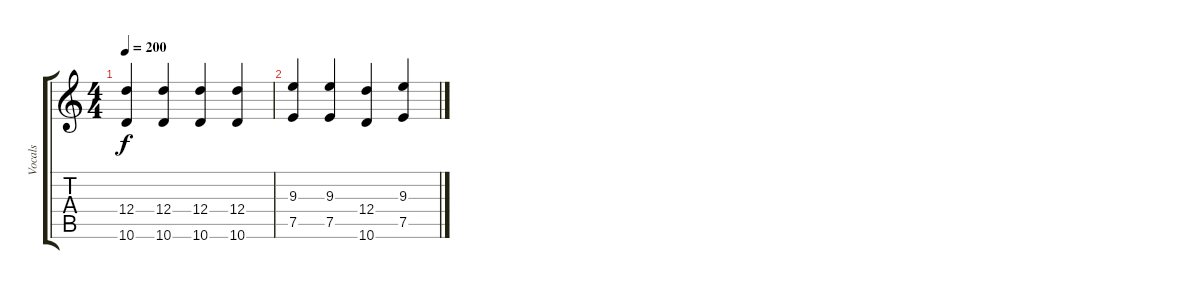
\track ("Vocals" "Vocals") {instrument electricguitarclean}
\staff {score tabs}
\tuning (E4 B3 G3 D3 A2 E2) {hide}
\ts (4 4)
\tempo 200
\clef g2
\ks c
(12.4 10.6).4{dy f} (12.4 10.6).4 (12.4 10.6).4 (12.4 10.6).4 |
(9.3 7.5).4 (9.3 7.5).4 (12.4 10.6).4 (9.3 7.5).4
